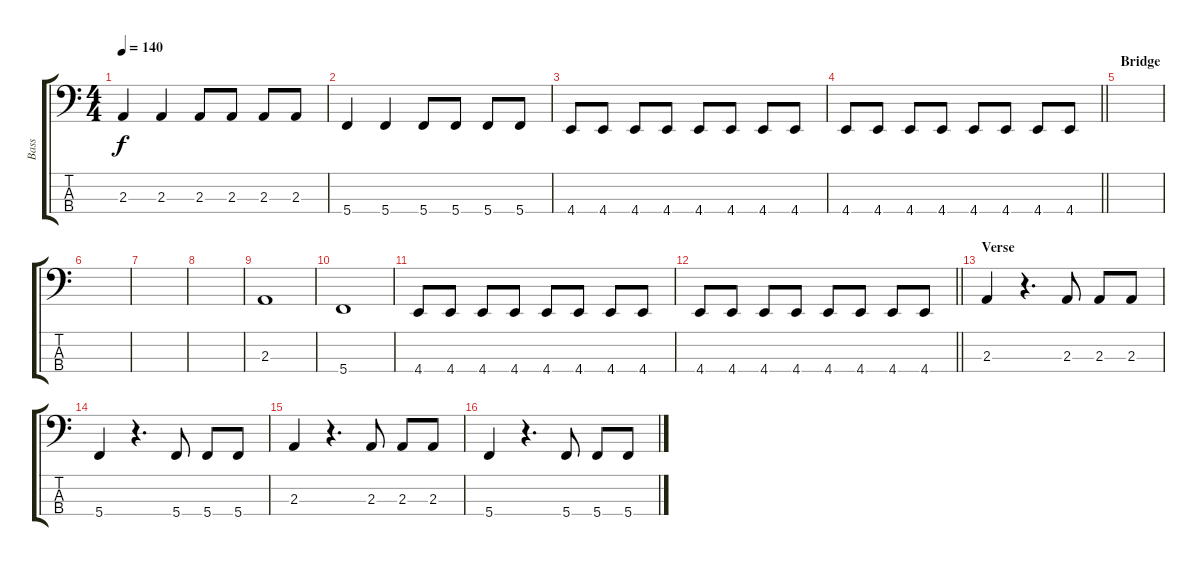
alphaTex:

\track ("Bass" "Bass") {instrument electricbasspick}
\staff {score tabs}
\tuning (F2 C2 G1 C1) {hide}
\ts (4 4)
\tempo 140
\clef f4
\ks c
2.3.4{dy f} 2.3.4 2.3.8 2.3.8 2.3.8 2.3.8 |
5.4.4 5.4.4 5.4.8 5.4.8 5.4.8 5.4.8 |
4.4.8 4.4.8 4.4.8 4.4.8 4.4.8 4.4.8 4.4.8 4.4.8 |
\barLineRight lightlight
4.4.8 4.4.8 4.4.8 4.4.8 4.4.8 4.4.8 4.4.8 4.4.8 |
\section ("" "Bridge")
|
|
|
|
2.3.1 |
5.4.1 |
4.4.8 4.4.8 4.4.8 4.4.8 4.4.8 4.4.8 4.4.8 4.4.8 |
\barLineRight lightlight
4.4.8 4.4.8 4.4.8 4.4.8 4.4.8 4.4.8 4.4.8 4.4.8 |
\section ("" "Verse")
2.3.4 r.4{d} 2.3.8 2.3.8 2.3.8 |
5.4.4 r.4{d} 5.4.8 5.4.8 5.4.8 |
2.3.4 r.4{d} 2.3.8 2.3.8 2.3.8 |
5.4.4 r.4{d} 5.4.8 5.4.8 5.4.8
